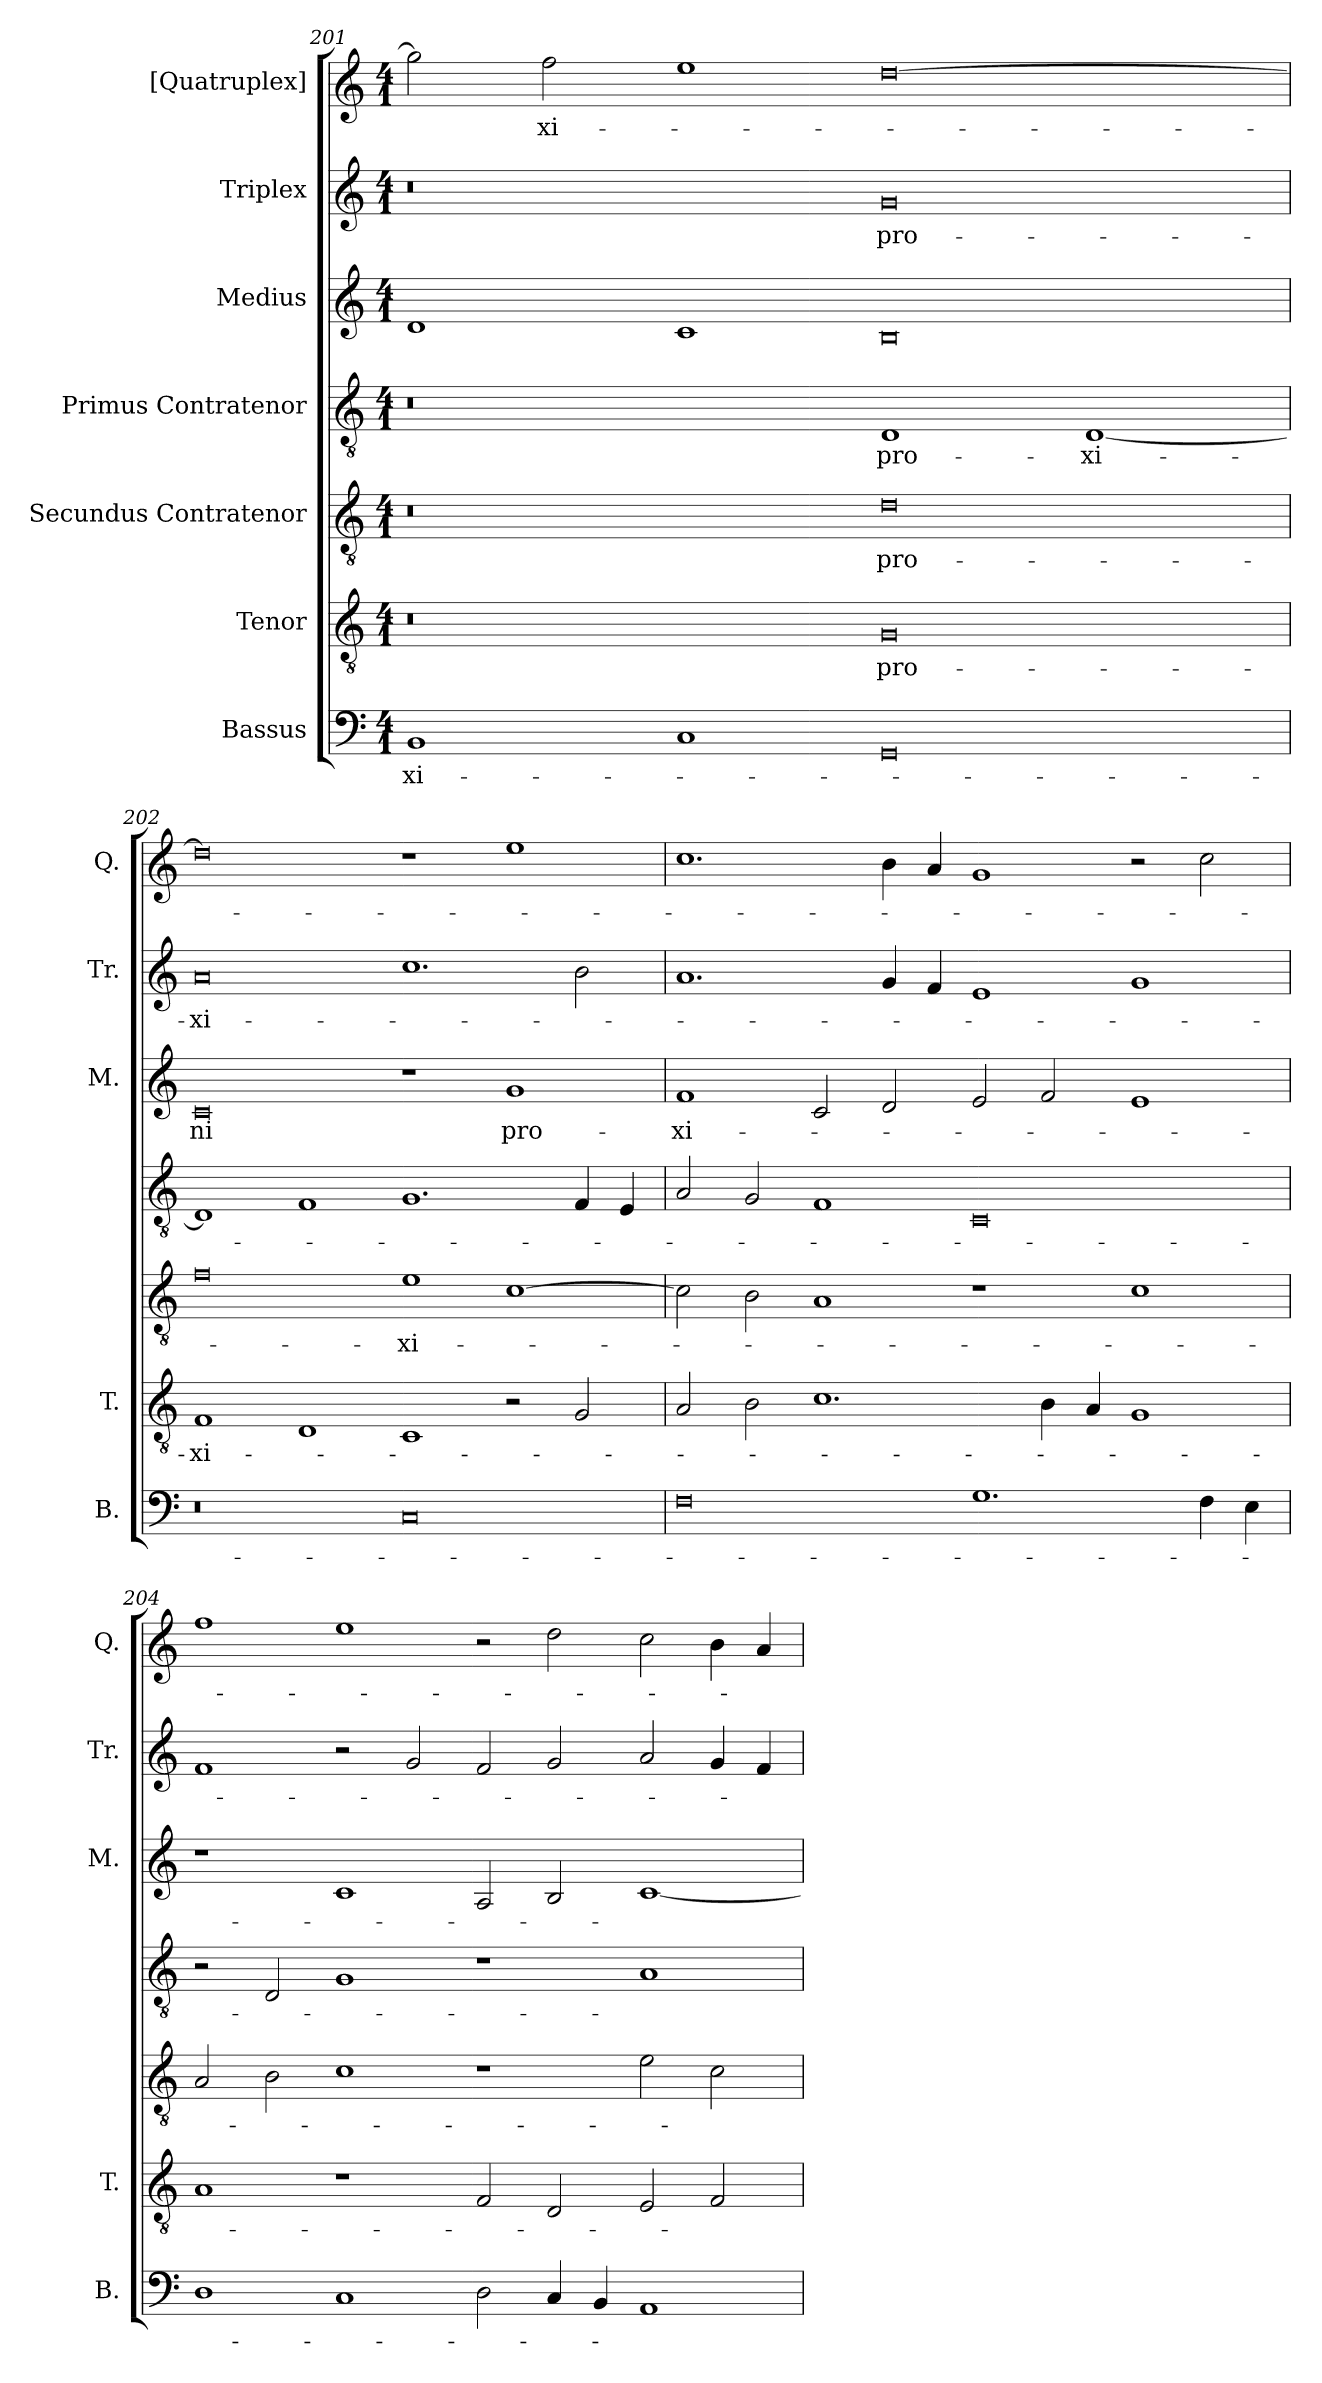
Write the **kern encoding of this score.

**kern	**text	**kern	**text	**kern	**text	**kern	**text	**kern	**text	**kern	**text	**kern	**text
*part7	*part7	*part6	*part6	*part5	*part5	*part4	*part4	*part3	*part3	*part2	*part2	*part1	*part1
*staff7	*staff7	*staff6	*staff6	*staff5	*staff5	*staff4	*staff4	*staff3	*staff3	*staff2	*staff2	*staff1	*staff1
*I"Bassus	*	*I"Tenor	*	*I"Secundus Contratenor	*	*I"Primus Contratenor	*	*I"Medius	*	*I"Triplex	*	*I"[Quatruplex]	*
*I'B.	*	*I'T.	*	*	*	*	*	*I'M.	*	*I'Tr.	*	*I'Q.	*
!!LO:LB:g=z
*clefF4	*	*clefGv2	*	*clefGv2	*	*clefGv2	*	*clefG2	*	*clefG2	*	*clefG2	*
*	*	*ITrd7c12	*	*ITrd7c12	*	*ITrd7c12	*	*	*	*	*	*	*
*k[]	*	*k[]	*	*k[]	*	*k[]	*	*k[]	*	*k[]	*	*k[]	*
*C:	*	*C:	*	*C:	*	*C:	*	*C:	*	*C:	*	*C:	*
*M4/1	*	*M4/1	*	*M4/1	*	*M4/1	*	*M4/1	*	*M4/1	*	*M4/1	*
=201	=201	=201	=201	=201	=201	=201	=201	=201	=201	=201	=201	=201	=201
!	!LO:LY:b:color=#000000	!	!	!	!	!	!	!	!	!	!	!	!
1BBi	-xi-	0r	.	0r	.	0r	.	1di	.	0r	.	2ggi\]	.
!	!	!	!	!	!	!	!	!	!	!	!	!	!LO:LY:b:color=#000000
.	.	.	.	.	.	.	.	.	.	.	.	2ffi\	-xi-
1Ci	.	.	.	.	.	.	.	1ci	.	.	.	1eei	.
!	!	!	!LO:LY:b:color=#000000	!	!	!	!	!	!	!	!	!	!
!	!	!	!	!	!LO:LY:b:color=#000000	!	!	!	!	!	!	!	!
!	!	!	!	!	!	!	!LO:LY:b:color=#000000	!	!	!	!	!	!
!	!	!	!	!	!	!	!	!	!	!	!LO:LY:b:color=#000000	!	!
0GGi	.	0GGi	pro-	0Di	pro-	1DDi	pro-	0Bi	.	0gi	pro-	[>0ddi	.
!	!	!	!	!	!	!	!LO:LY:b:color=#000000	!	!	!	!	!	!
.	.	.	.	.	.	[<1DDi	-xi-	.	.	.	.	.	.
=202	=202	=202	=202	=202	=202	=202	=202	=202	=202	=202	=202	=202	=202
!	!	!	!LO:LY:b:color=#000000	!	!	!	!	!	!	!	!	!	!
!	!	!	!	!	!	!	!	!	!LO:LY:b:color=#000000	!	!	!	!
!	!	!	!	!	!	!	!	!	!	!	!LO:LY:b:color=#000000	!	!
0r	.	1FFi	-xi-	0Fi	.	1DDi]	.	0ci	-ni	0ai	-xi-	0ddi]	.
.	.	1DDi	.	.	.	1FFi	.	.	.	.	.	.	.
!	!	!	!	!	!LO:LY:b:color=#000000	!	!	!	!	!	!	!	!
0Ci	.	1CCi	.	1Ei	-xi-	1.GGi	.	1r	.	1.cci	.	1r	.
!	!	!	!	!	!	!	!	!	!LO:LY:b:color=#000000	!	!	!	!
.	.	2r	.	[>1Ci	.	.	.	1gi	pro-	.	.	1eei	.
.	.	2GGi/	.	.	.	4FFi/	.	.	.	2bi\	.	.	.
.	.	.	.	.	.	4EEi/	.	.	.	.	.	.	.
=203	=203	=203	=203	=203	=203	=203	=203	=203	=203	=203	=203	=203	=203
!	!	!	!	!	!	!	!	!	!LO:LY:b:color=#000000	!	!	!	!
0Fi	.	2AAi/	.	2Ci\]	.	2AAi/	.	1fi	-xi-	1.ai	.	1.cci	.
.	.	2BBi\	.	2BBi\	.	2GGi/	.	.	.	.	.	.	.
.	.	1.Ci	.	1AAi	.	1FFi	.	2ci/	.	.	.	.	.
.	.	.	.	.	.	.	.	2di/	.	4gi/	.	4bi\	.
.	.	.	.	.	.	.	.	.	.	4fi/	.	4ai/	.
1.Gi	.	.	.	1r	.	0CCi	.	2ei/	.	1ei	.	1gi	.
.	.	4BBi\	.	.	.	.	.	2fi/	.	.	.	.	.
.	.	4AAi/	.	.	.	.	.	.	.	.	.	.	.
.	.	1GGi	.	1Ci	.	.	.	1ei	.	1gi	.	2r	.
4Fi\	.	.	.	.	.	.	.	.	.	.	.	2cci\	.
4Ei\	.	.	.	.	.	.	.	.	.	.	.	.	.
!!LO:PB:g=z
=204	=204	=204	=204	=204	=204	=204	=204	=204	=204	=204	=204	=204	=204
1Di	.	1AAi	.	2AAi/	.	2r	.	1r	.	1fi	.	1ffi	.
.	.	.	.	2BBi\	.	2DDi/	.	.	.	.	.	.	.
1Ci	.	1r	.	1Ci	.	1GGi	.	1ci	.	2r	.	1eei	.
.	.	.	.	.	.	.	.	.	.	2gi/	.	.	.
2Di\	.	2FFi/	.	1r	.	1r	.	2Ai/	.	2fi/	.	2r	.
4Ci/	.	2DDi/	.	.	.	.	.	2Bi/	.	2gi/	.	2ddi\	.
4BBi/	.	.	.	.	.	.	.	.	.	.	.	.	.
1AAi	.	2EEi/	.	2Ei\	.	1AAi	.	[<1ci	.	2ai/	.	2cci\	.
.	.	2FFi/	.	2Ci\	.	.	.	.	.	4gi/	.	4bi\	.
.	.	.	.	.	.	.	.	.	.	4fi/	.	4ai/	.
=	=	=	=	=	=	=	=	=	=	=	=	=	=
*-	*-	*-	*-	*-	*-	*-	*-	*-	*-	*-	*-	*-	*-
